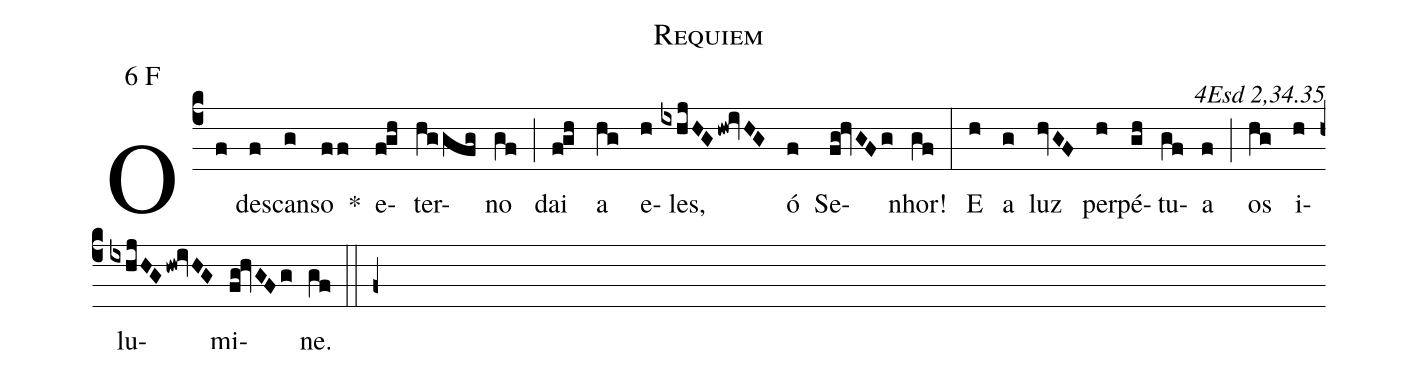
name: Requiem;
mode: 6;
mode-differentia: F;
commentary: 4Esd 2,34.35;
%%
(c4)

O(f) des(f)can(g)so(ff) *() e(f!gh)ter(hggfg)no(gf) (;) dai(f!gh) a(hg) e(h)les,(ixhjHGhw!ivHG) ó(f) Se(fg!hvGFg)nhor!(gf) (:) E(h) a(g) luz(hvGF) per(h)pé(gh)tu(gf)a(f) (;) os(hg) i(h)lu(ixhjHGhw!ivHG)mi(fg!hvGFg)ne.(gf)

(::)

(f+)
